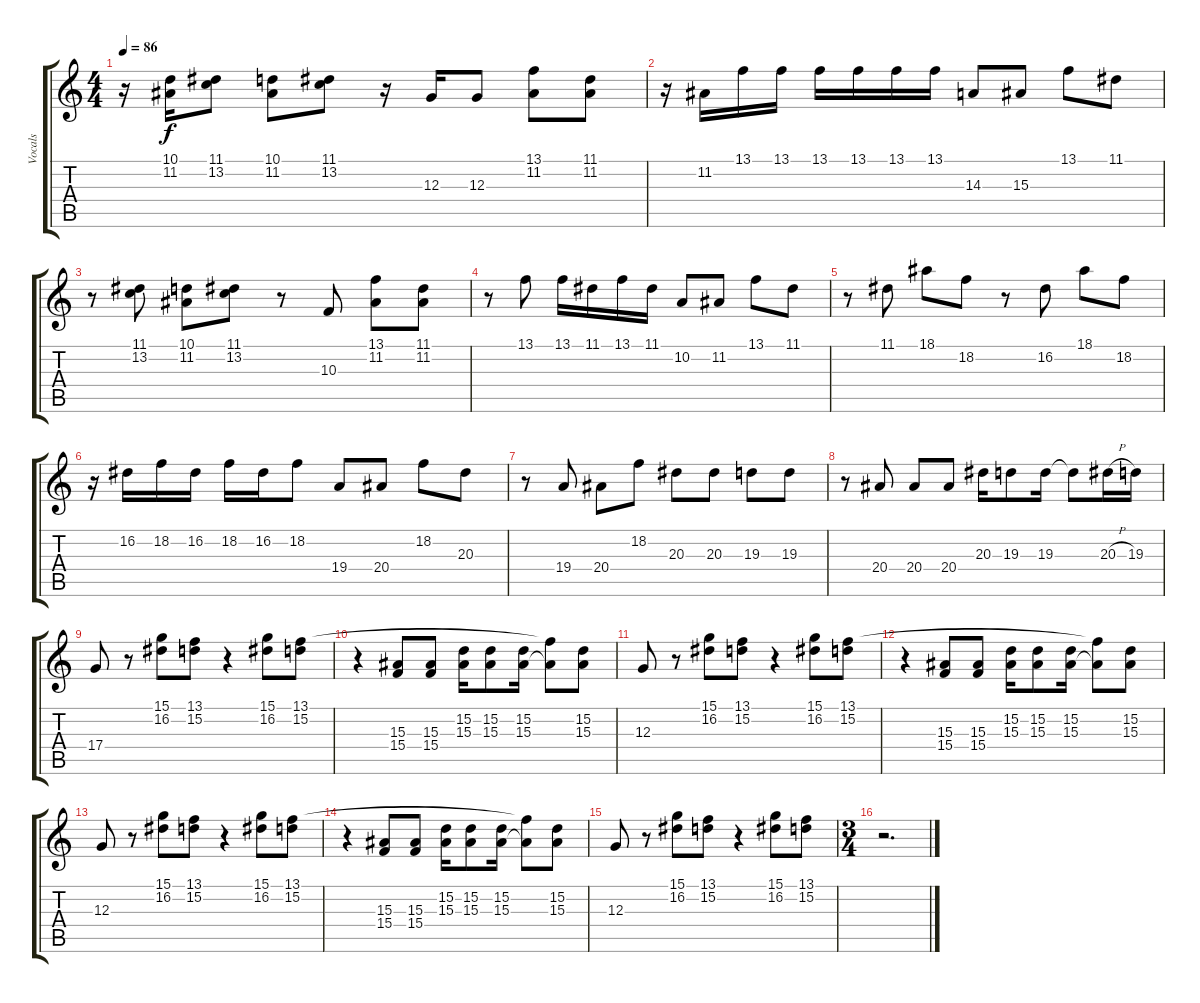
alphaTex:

\track ("Vocals" "Vocals") {instrument electricgrandpiano}
\staff {score tabs}
\tuning (E4 B3 G3 D3 A2 E2) {hide}
\ts (4 4)
\tempo 86
\clef g2
\ks c
r.16{dy f} (10.1 11.2).16 (11.1 13.2).8 (10.1 11.2).8 (11.1 13.2).8 r.16 12.3.16 12.3.8 (13.1 11.2).8 (11.1 11.2).8 |
r.16 11.2.16 13.1.16 13.1.16 13.1.16 13.1.16 13.1.16 13.1.16 14.3.8 15.3.8 13.1.8 11.1.8 |
r.8 (11.1 13.2).8 (10.1 11.2).8 (11.1 13.2).8 r.8 10.3.8 (13.1 11.2).8 (11.1 11.2).8 |
r.8 13.1.8 13.1.16 11.1.16 13.1.16 11.1.16 10.2.8 11.2.8 13.1.8 11.1.8 |
r.8 11.1.8 18.1.8 18.2.8 r.8 16.2.8 18.1.8 18.2.8 |
r.16 16.2.16 18.2.16 16.2.16 18.2.16 16.2.16 18.2.8 19.4.8 20.4.8 18.2.8 20.3.8 |
r.8 19.4.8 20.4.8 18.2.8 20.3.8 20.3.8 19.3.8 19.3.8 |
r.8 20.4.8 20.4.8 20.4.8 20.3.16 19.3.8 19.3.16 19.3{t}.8 20.3{h}.16 19.3.16 |
17.4.8 r.8 (15.1 16.2).8 (13.1 15.2).8 r.4 (15.1 16.2).8 (13.1 15.2).8 |
r.4 (15.3 15.4).8 (15.3 15.4).8 (15.2 15.3).16 (15.2 15.3).8 (15.2 15.3).16 (13.1{t} 15.3{t}).8 (15.2 15.3).8 |
12.3.8 r.8 (15.1 16.2).8 (13.1 15.2).8 r.4 (15.1 16.2).8 (13.1 15.2).8 |
r.4 (15.3 15.4).8 (15.3 15.4).8 (15.2 15.3).16 (15.2 15.3).8 (15.2 15.3).16 (13.1{t} 15.3{t}).8 (15.2 15.3).8 |
12.3.8 r.8 (15.1 16.2).8 (13.1 15.2).8 r.4 (15.1 16.2).8 (13.1 15.2).8 |
r.4 (15.3 15.4).8 (15.3 15.4).8 (15.2 15.3).16 (15.2 15.3).8 (15.2 15.3).16 (13.1{t} 15.3{t}).8 (15.2 15.3).8 |
12.3.8 r.8 (15.1 16.2).8 (13.1 15.2).8 r.4 (15.1 16.2).8 (13.1 15.2).8 |
\ts (3 4)
r.2{d}
